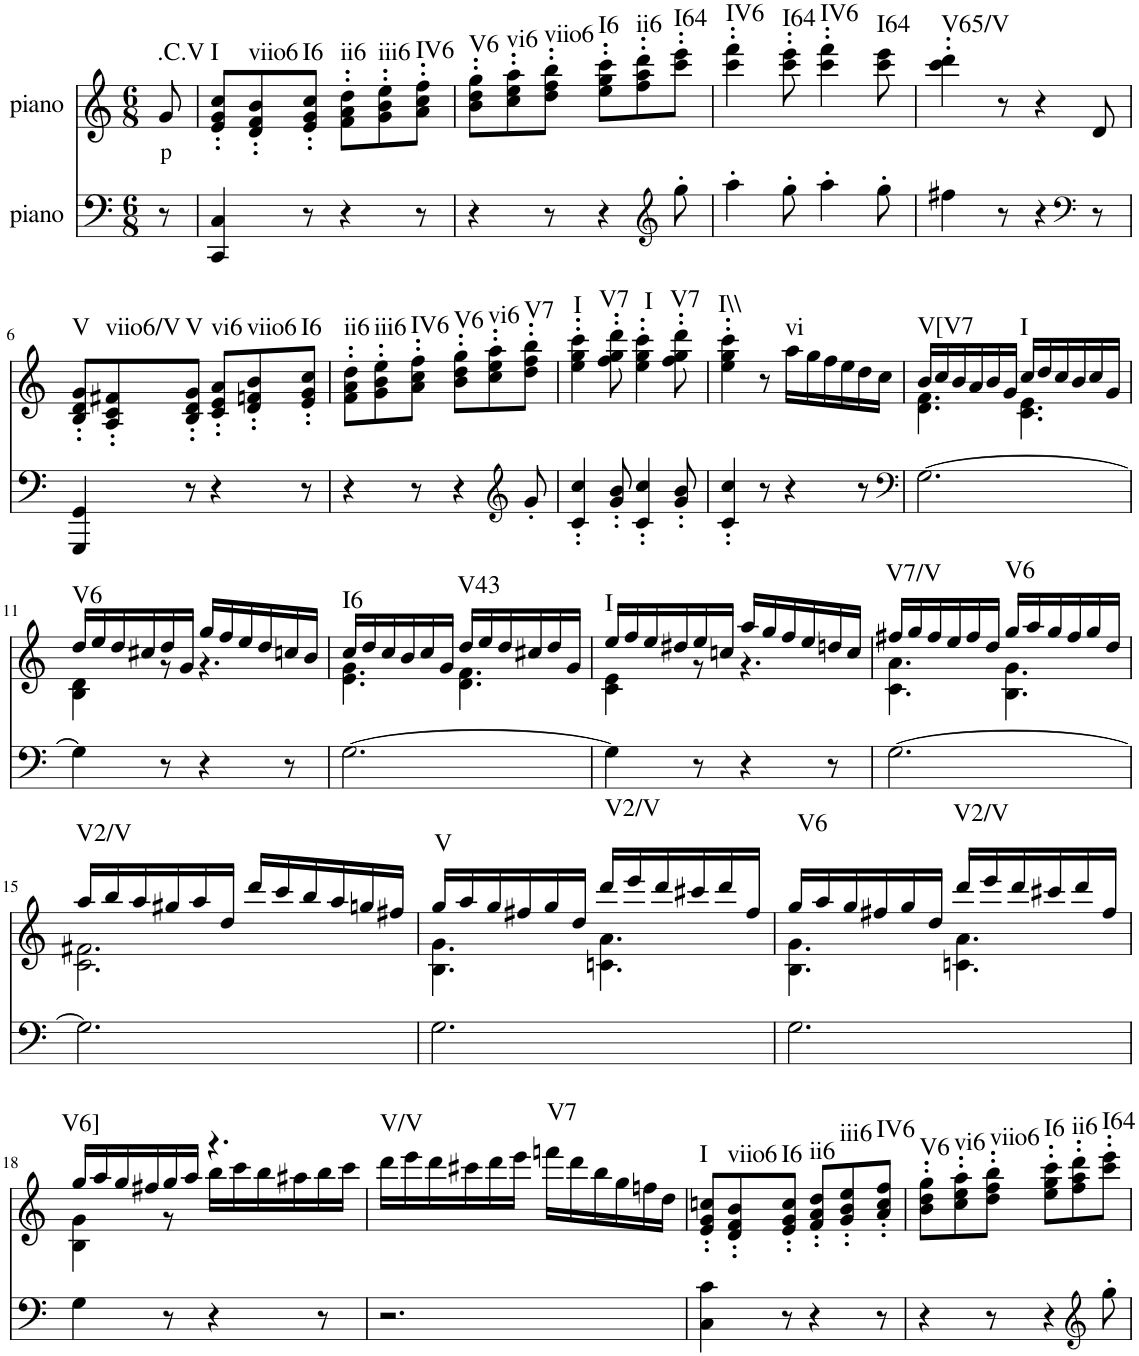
**kern	**kern	**text	**harte
*part2	*part1	*part1	*part1
*staff2	*staff1	*staff1	*
*I"piano	*I"piano	*	*
*I'Pno	*I'Pno	*	*
*clefF4	*clefG2	*	*
*k[]	*k[]	*	*
*M6/8	*M6/8	*	*
=1	=1	=1	=1
!	!	!LO:LY:b	!LO:H:kt=.C.V
8r	8g/	p	N
=2	=2	=2	=2
!	!	!	!LO:H:kt=I
4CC/ 4C/	8e/' 8g/' 8cc/'L	.	N
!	!	!	!LO:H:kt=viio6
.	8d/' 8f/' 8b/'	.	N
!	!	!	!LO:H:kt=I6
8r	8e/' 8g/' 8cc/'J	.	N
!	!	!	!LO:H:kt=ii6
4r	8f\' 8a\' 8dd\'L	.	N
!	!	!	!LO:H:kt=iii6
.	8g\' 8b\' 8ee\'	.	N
!	!	!	!LO:H:kt=IV6
8r	8a\' 8cc\' 8ff\'J	.	N
=3	=3	=3	=3
!	!	!	!LO:H:kt=V6
4r	8b\' 8dd\' 8gg\'L	.	N
!	!	!	!LO:H:kt=vi6
.	8cc\' 8ee\' 8aa\'	.	N
!	!	!	!LO:H:kt=viio6
8r	8dd\' 8ff\' 8bb\'J	.	N
!	!	!	!LO:H:kt=I6
4r	8ee\' 8gg\' 8ccc\'L	.	N
!	!	!	!LO:H:kt=ii6
.	8ff\' 8aa\' 8ddd\'	.	N
*clefG2	*	*	*
!	!	!	!LO:H:kt=I64
8gg'\	8ccc\' 8eee\'J	.	N
=4	=4	=4	=4
!	!	!	!LO:H:kt=IV6
4aa'\	4ccc\' 4fff\'	.	N
!	!	!	!LO:H:kt=I64
8gg'\	8ccc\' 8eee\'	.	N
!	!	!	!LO:H:kt=IV6
4aa'\	4ccc\' 4fff\'	.	N
!	!	!	!LO:H:kt=I64
8gg'\	8ccc\ 8eee\	.	N
=5	=5	=5	=5
!	!	!	!LO:H:kt=V65/V
4ff#X\	4ccc\' 4ddd\'	.	N
8r	8r	.	.
4r	4r	.	.
*clefF4	*	*	*
8r	8d/	.	.
!!LO:LB:g=z
=6	=6	=6	=6
!	!	!	!LO:H:kt=V
4GGG/ 4GG/	8B/' 8d/' 8g/'L	.	N
!	!	!	!LO:H:kt=viio6/V
.	8A/' 8c/' 8f#X/'	.	N
!	!	!	!LO:H:kt=V
8r	8B/' 8d/' 8g/'J	.	N
!	!	!	!LO:H:kt=vi6
4r	8c/' 8e/' 8a/'L	.	N
!	!	!	!LO:H:kt=viio6
.	8d/' 8fn/' 8b/'	.	N
!	!	!	!LO:H:kt=I6
8r	8e/' 8g/' 8cc/'J	.	N
=7	=7	=7	=7
!	!	!	!LO:H:kt=ii6
4r	8f\' 8a\' 8dd\'L	.	N
!	!	!	!LO:H:kt=iii6
.	8g\' 8b\' 8ee\'	.	N
!	!	!	!LO:H:kt=IV6
8r	8a\' 8cc\' 8ff\'J	.	N
!	!	!	!LO:H:kt=V6
4r	8b\' 8dd\' 8gg\'L	.	N
!	!	!	!LO:H:kt=vi6
.	8cc\' 8ee\' 8aa\'	.	N
*clefG2	*	*	*
!	!	!	!LO:H:kt=V7
8g'/	8dd\' 8ff\' 8bb\'J	.	N
=8	=8	=8	=8
!	!	!	!LO:H:kt=I
4c/' 4cc/'	4ee\' 4gg\' 4ccc\'	.	N
!	!	!	!LO:H:kt=V7
8g/' 8b/'	8ff\' 8gg\' 8ddd\'	.	N
!	!	!	!LO:H:kt=I
4c/' 4cc/'	4ee\' 4gg\' 4ccc\'	.	N
!	!	!	!LO:H:kt=V7
8g/' 8b/'	8ff\' 8gg\' 8ddd\'	.	N
=9	=9	=9	=9
!	!	!	!LO:H:kt=I\\
4c/' 4cc/'	4ee\' 4gg\' 4ccc\'	.	N
8r	8r	.	.
!	!	!	!LO:H:kt=vi
4r	16aa\LL	.	N
.	16gg\	.	.
.	16ff\	.	.
.	16ee\	.	.
8r	16dd\	.	.
.	16cc\JJ	.	.
=10	=10	=10	=10
*clefF4	*	*	*
*	*^	*	*
!	!	!	!	!LO:H:kt=V[V7
[2.G\	16b/LL	4.d\ 4.f\	.	N
.	16cc/	.	.	.
.	16b/	.	.	.
.	16a/	.	.	.
.	16b/	.	.	.
.	16g/JJ	.	.	.
!	!	!	!	!LO:H:kt=I
.	16cc/LL	4.c\ 4.e\	.	N
.	16dd/	.	.	.
.	16cc/	.	.	.
.	16b/	.	.	.
.	16cc/	.	.	.
.	16g/JJ	.	.	.
!!LO:LB:g=z	!!
=11	=11	=11	=11	=11
!	!	!	!	!LO:H:kt=V6
4G\]	16dd/LL	4B\ 4d\	.	N
.	16ee/	.	.	.
.	16dd/	.	.	.
.	16cc#X/	.	.	.
8r	16dd/	8r	.	.
.	16g/JJ	.	.	.
4r	16gg/LL	4.r	.	.
.	16ff/	.	.	.
.	16ee/	.	.	.
.	16dd/	.	.	.
8r	16ccn/	.	.	.
.	16b/JJ	.	.	.
=12	=12	=12	=12	=12
!	!	!	!	!LO:H:kt=I6
[2.G\	16cc/LL	4.e\ 4.g\	.	N
.	16dd/	.	.	.
.	16cc/	.	.	.
.	16b/	.	.	.
.	16cc/	.	.	.
.	16g/JJ	.	.	.
!	!	!	!	!LO:H:kt=V43
.	16dd/LL	4.d\ 4.f\	.	N
.	16ee/	.	.	.
.	16dd/	.	.	.
.	16cc#X/	.	.	.
.	16dd/	.	.	.
.	16g/JJ	.	.	.
=13	=13	=13	=13	=13
!	!	!	!	!LO:H:kt=I
4G\]	16ee/LL	4c\ 4e\	.	N
.	16ff/	.	.	.
.	16ee/	.	.	.
.	16dd#X/	.	.	.
8r	16ee/	8r	.	.
.	16ccn/JJ	.	.	.
4r	16aa/LL	4.r	.	.
.	16gg/	.	.	.
.	16ff/	.	.	.
.	16ee/	.	.	.
8r	16ddn/	.	.	.
.	16cc/JJ	.	.	.
=14	=14	=14	=14	=14
!	!	!	!	!LO:H:kt=V7/V
[2.G\	16ff#X/LL	4.c\ 4.a\	.	N
.	16gg/	.	.	.
.	16ff#/	.	.	.
.	16ee/	.	.	.
.	16ff#/	.	.	.
.	16dd/JJ	.	.	.
!	!	!	!	!LO:H:kt=V6
.	16gg/LL	4.B\ 4.g\	.	N
.	16aa/	.	.	.
.	16gg/	.	.	.
.	16ff#/	.	.	.
.	16gg/	.	.	.
.	16dd/JJ	.	.	.
!!LO:LB:g=z	!!
=15	=15	=15	=15	=15
!	!	!	!	!LO:H:kt=V2/V
2.G\]	16aa/LL	2.c\ 2.f#X\	.	N
.	16bb/	.	.	.
.	16aa/	.	.	.
.	16gg#X/	.	.	.
.	16aa/	.	.	.
.	16dd/JJ	.	.	.
.	16ddd/LL	.	.	.
.	16ccc/	.	.	.
.	16bb/	.	.	.
.	16aa/	.	.	.
.	16ggn/	.	.	.
.	16ff#X/JJ	.	.	.
=16	=16	=16	=16	=16
!	!	!	!	!LO:H:kt=V
2.G\	16gg/LL	4.B\ 4.g\	.	N
.	16aa/	.	.	.
.	16gg/	.	.	.
.	16ff#X/	.	.	.
.	16gg/	.	.	.
.	16dd/JJ	.	.	.
!	!	!	!	!LO:H:kt=V2/V
.	16ddd/LL	4.cn\ 4.a\	.	N
.	16eee/	.	.	.
.	16ddd/	.	.	.
.	16ccc#X/	.	.	.
.	16ddd/	.	.	.
.	16ff#/JJ	.	.	.
=17	=17	=17	=17	=17
!	!	!	!	!LO:H:kt=V6
2.G\	16gg/LL	4.B\ 4.g\	.	N
.	16aa/	.	.	.
.	16gg/	.	.	.
.	16ff#X/	.	.	.
.	16gg/	.	.	.
.	16dd/JJ	.	.	.
!	!	!	!	!LO:H:kt=V2/V
.	16ddd/LL	4.cn\ 4.a\	.	N
.	16eee/	.	.	.
.	16ddd/	.	.	.
.	16ccc#X/	.	.	.
.	16ddd/	.	.	.
.	16ff#/JJ	.	.	.
!!LO:LB:g=z	!!
=18	=18	=18	=18	=18
!	!	!	!	!LO:H:kt=V6]
4G\	16gg/LL	4B\ 4g\	.	N
.	16aa/	.	.	.
.	16gg/	.	.	.
.	16ff#X/	.	.	.
8r	16gg/	8r	.	.
.	16aa/JJ	.	.	.
4r	4.r	16bb\LL	.	.
.	.	16ccc\	.	.
.	.	16bb\	.	.
.	.	16aa#X\	.	.
8r	.	16bb\	.	.
.	.	16ccc\JJ	.	.
=19	=19	=19	=19	=19
!	!	!	!	!LO:H:kt=V/V
*	*v	*v	*	*
2.r	16ddd\LL	.	N
.	16eee\	.	.
.	16ddd\	.	.
.	16ccc#X\	.	.
.	16ddd\	.	.
.	16eee\JJ	.	.
!	!	!	!LO:H:kt=V7
.	16fffn\LL	.	N
.	16ddd\	.	.
.	16bb\	.	.
.	16gg\	.	.
.	16ffn\	.	.
.	16dd\JJ	.	.
=20	=20	=20	=20
!	!	!	!LO:H:kt=I
4C\ 4c\	8e/' 8g/' 8ccn/'L	.	N
!	!	!	!LO:H:kt=viio6
.	8d/' 8f/' 8b/'	.	N
!	!	!	!LO:H:kt=I6
8r	8e/' 8g/' 8cc/'J	.	N
!	!	!	!LO:H:kt=ii6
4r	8f/' 8a/' 8dd/'L	.	N
!	!	!	!LO:H:kt=iii6
.	8g/' 8b/' 8ee/'	.	N
!	!	!	!LO:H:kt=IV6
8r	8a/' 8cc/' 8ff/'J	.	N
=21	=21	=21	=21
!	!	!	!LO:H:kt=V6
4r	8b\' 8dd\' 8gg\'L	.	N
!	!	!	!LO:H:kt=vi6
.	8cc\' 8ee\' 8aa\'	.	N
!	!	!	!LO:H:kt=viio6
8r	8dd\' 8ff\' 8bb\'J	.	N
!	!	!	!LO:H:kt=I6
4r	8ee\' 8gg\' 8ccc\'L	.	N
!	!	!	!LO:H:kt=ii6
.	8ff\' 8aa\' 8ddd\'	.	N
*clefG2	*	*	*
!	!	!	!LO:H:kt=I64
8gg'\	8ccc\' 8eee\'J	.	N
=	=	=	=
*-	*-	*-	*-
